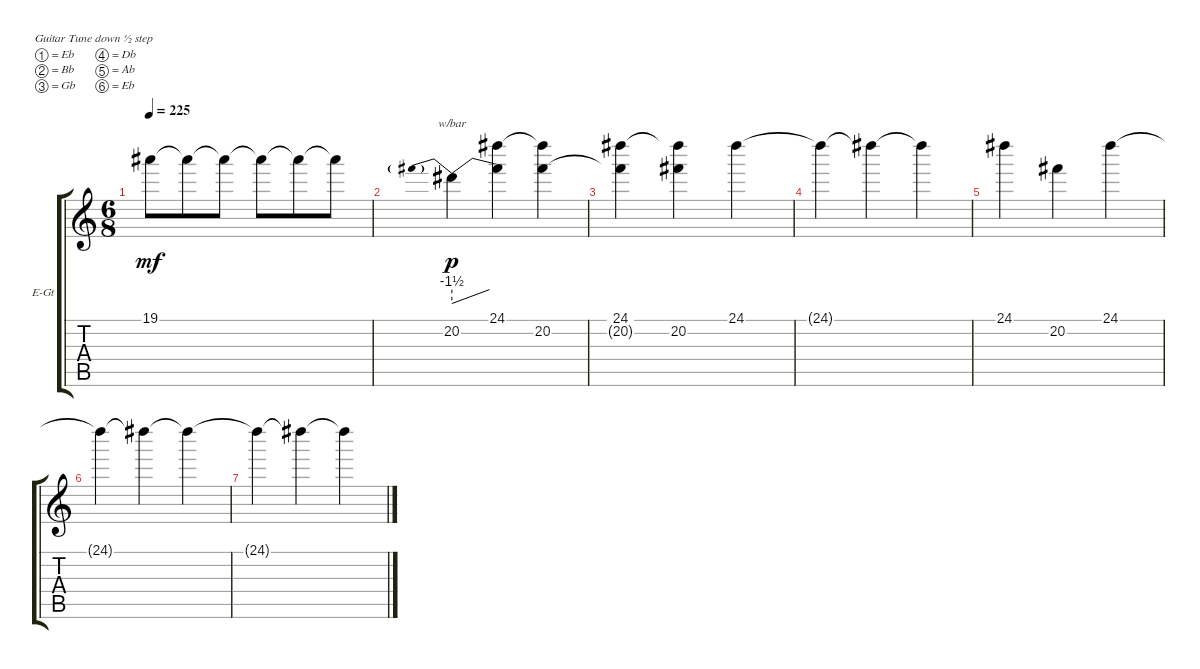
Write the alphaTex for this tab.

\bracketExtendMode groupsimilarinstruments
\firstSystemTrackNameOrientation horizontal
\otherSystemsTrackNameOrientation horizontal
\track ("solo" "E-Gt") {solo instrument distortionguitar}
\staff {score tabs}
\tuning (Eb4 Bb3 Gb3 Db3 Ab2 Eb2)
\ts (6 8)
\tempo 225
\clef g2
\ks c
19.1{t}.8{dy mf} 19.1{t}.8 19.1{t}.8 19.1{t}.8 19.1{t}.8 19.1{t}.8 |
20.2.4{tbe (predivedive default 0 -6 30 0) dy p} (24.1 20.2{t}).4 (20.2 24.1{t}).4 |
(24.1 20.2{t}).4 (24.1{t} 20.2).4 24.1.4 |
24.1{t}.4 24.1{t}.4 24.1{t}.4 |
24.1.4 20.2.4 24.1.4 |
24.1{t}.4 24.1{t}.4 24.1{t}.4 |
24.1{t}.4 24.1{t}.4 24.1{t}.4
